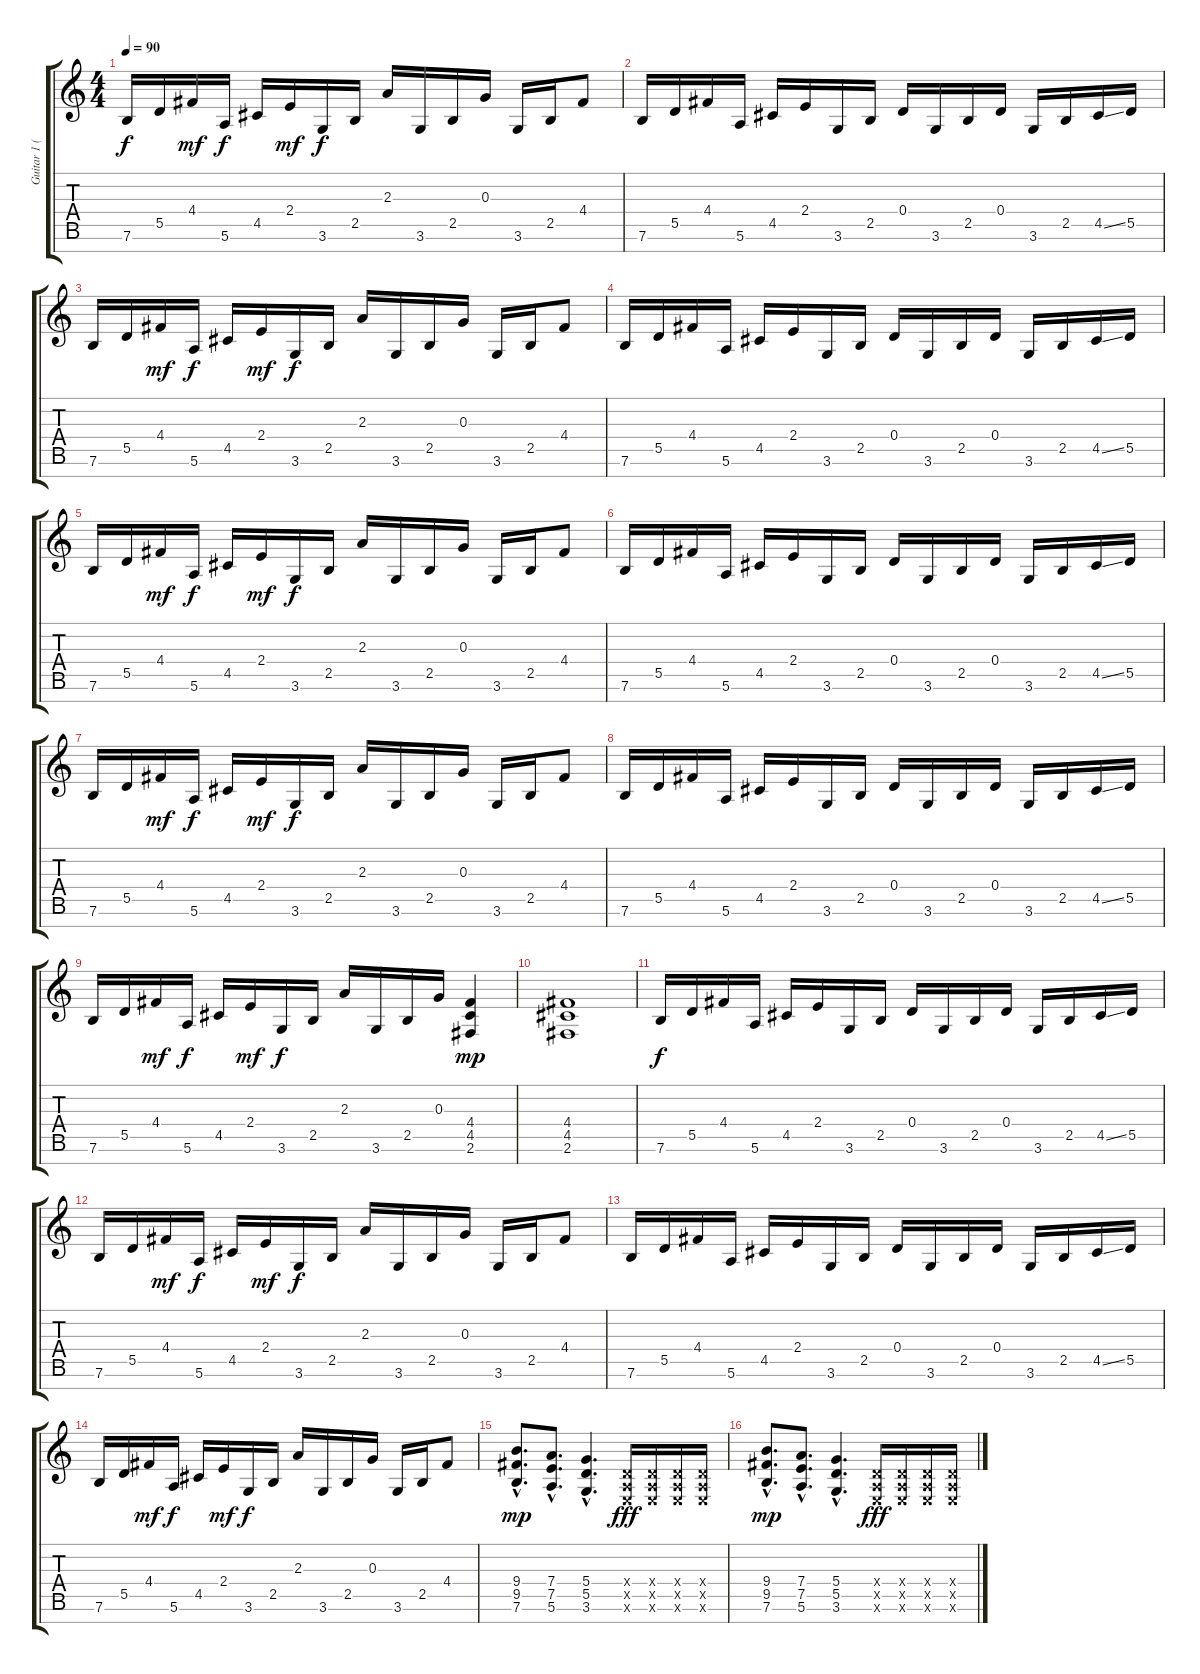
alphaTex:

\track ("Guitar 1 (7 strings)" "Guitar 1 (") {instrument distortionguitar}
\staff {score tabs}
\tuning (E4 B3 G3 D3 A2 E2 B1) {hide}
\ts (4 4)
\tempo 90
\clef g2
\ks c
7.6.16{dy f} 5.5.16 4.4.16{dy mf} 5.6.16{dy f} 4.5.16 2.4.16{dy mf} 3.6.16{dy f} 2.5.16 2.3.16 3.6.16 2.5.16 0.3.16 3.6.16 2.5.16 4.4.8 |
7.6.16 5.5.16 4.4.16 5.6.16 4.5.16 2.4.16 3.6.16 2.5.16 0.4.16 3.6.16 2.5.16 0.4.16 3.6.16 2.5.16 4.5{ss}.16 5.5.16 |
7.6.16 5.5.16 4.4.16{dy mf} 5.6.16{dy f} 4.5.16 2.4.16{dy mf} 3.6.16{dy f} 2.5.16 2.3.16 3.6.16 2.5.16 0.3.16 3.6.16 2.5.16 4.4.8 |
7.6.16 5.5.16 4.4.16 5.6.16 4.5.16 2.4.16 3.6.16 2.5.16 0.4.16 3.6.16 2.5.16 0.4.16 3.6.16 2.5.16 4.5{ss}.16 5.5.16 |
7.6.16 5.5.16 4.4.16{dy mf} 5.6.16{dy f} 4.5.16 2.4.16{dy mf} 3.6.16{dy f} 2.5.16 2.3.16 3.6.16 2.5.16 0.3.16 3.6.16 2.5.16 4.4.8 |
7.6.16 5.5.16 4.4.16 5.6.16 4.5.16 2.4.16 3.6.16 2.5.16 0.4.16 3.6.16 2.5.16 0.4.16 3.6.16 2.5.16 4.5{ss}.16 5.5.16 |
7.6.16 5.5.16 4.4.16{dy mf} 5.6.16{dy f} 4.5.16 2.4.16{dy mf} 3.6.16{dy f} 2.5.16 2.3.16 3.6.16 2.5.16 0.3.16 3.6.16 2.5.16 4.4.8 |
7.6.16 5.5.16 4.4.16 5.6.16 4.5.16 2.4.16 3.6.16 2.5.16 0.4.16 3.6.16 2.5.16 0.4.16 3.6.16 2.5.16 4.5{ss}.16 5.5.16 |
7.6.16 5.5.16 4.4.16{dy mf} 5.6.16{dy f} 4.5.16 2.4.16{dy mf} 3.6.16{dy f} 2.5.16 2.3.16 3.6.16 2.5.16 0.3.16 (4.4 4.5 2.6).4{dy mp} |
(4.4 4.5 2.6).1 |
7.6.16{dy f volume 6} 5.5.16 4.4.16 5.6.16 4.5.16 2.4.16 3.6.16 2.5.16 0.4.16 3.6.16 2.5.16 0.4.16 3.6.16 2.5.16 4.5{ss}.16 5.5.16 |
7.6.16 5.5.16 4.4.16{dy mf} 5.6.16{dy f} 4.5.16 2.4.16{dy mf} 3.6.16{dy f} 2.5.16 2.3.16 3.6.16 2.5.16 0.3.16 3.6.16 2.5.16 4.4.8 |
7.6.16 5.5.16 4.4.16 5.6.16 4.5.16 2.4.16 3.6.16 2.5.16 0.4.16 3.6.16 2.5.16 0.4.16 3.6.16 2.5.16 4.5{ss}.16 5.5.16 |
7.6.16 5.5.16 4.4.16{dy mf} 5.6.16{dy f} 4.5.16 2.4.16{dy mf} 3.6.16{dy f} 2.5.16 2.3.16 3.6.16 2.5.16 0.3.16 3.6.16 2.5.16 4.4.8 |
(9.4{hac} 9.5{hac} 7.6{hac}).8{d dy mp volume 13} (7.4{hac} 7.5{hac} 5.6{hac}).8{d} (5.4{hac} 5.5{hac} 3.6{hac}).4{d} (0.4{x} 0.5{x} 0.6{x}).16{dy fff} (0.4{x} 0.5{x} 0.6{x}).16 (0.4{x} 0.5{x} 0.6{x}).16 (0.4{x} 0.5{x} 0.6{x}).16 |
(9.4{hac} 9.5{hac} 7.6{hac}).8{d dy mp} (7.4{hac} 7.5{hac} 5.6{hac}).8{d} (5.4{hac} 5.5{hac} 3.6{hac}).4{d} (0.4{x} 0.5{x} 0.6{x}).16{dy fff} (0.4{x} 0.5{x} 0.6{x}).16 (0.4{x} 0.5{x} 0.6{x}).16 (0.4{x} 0.5{x} 0.6{x}).16
